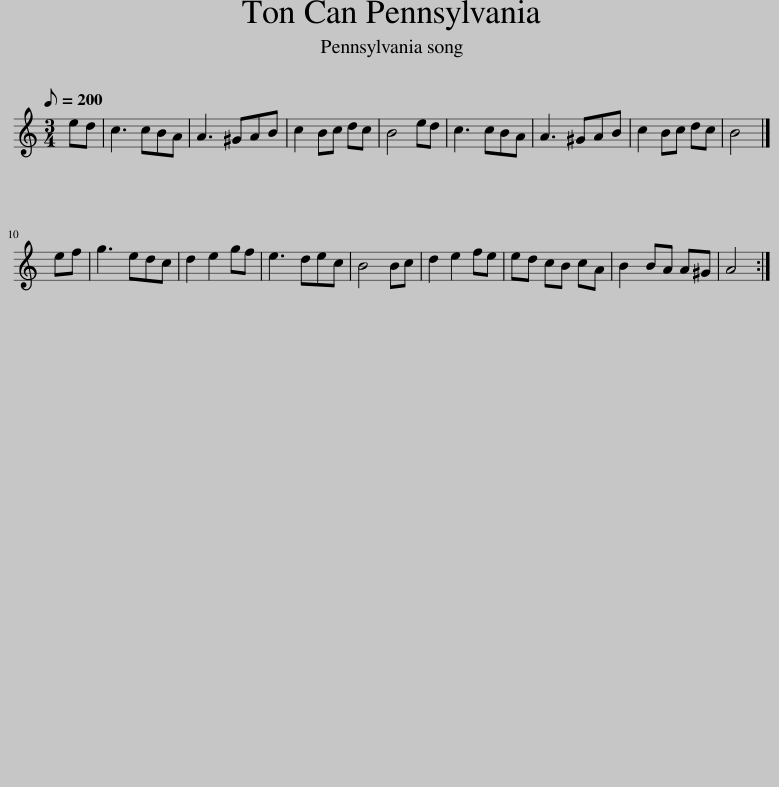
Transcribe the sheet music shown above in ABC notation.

X:1
L:1/8
Q:1/8=200
M:3/4
I:linebreak $
K:C
V:1 treble
V:1
 ed | c3 cBA | A3 ^GAB | c2 Bc dc | B4 ed | %5
 c3 cBA | A3 ^GAB | c2 Bc dc | B4 |]$ ef | %10
 g3 edc | d2 e2 gf | e3 dec | B4 Bc | d2 e2 fe | %15
 ed cB cA | B2 BA A^G | A4 :| %18
